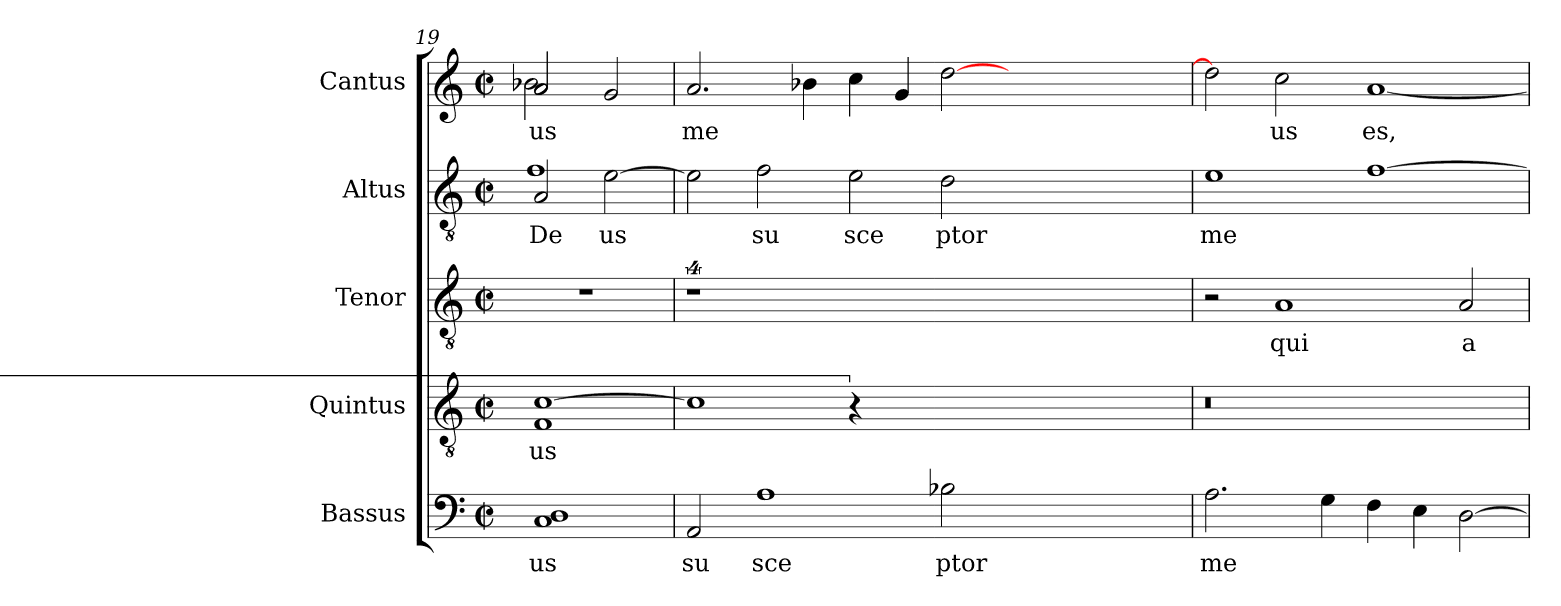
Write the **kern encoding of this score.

**kern	**text	**kern	**text	**kern	**text	**kern	**text	**kern	**text
*part5	*part5	*part4	*part4	*part3	*part3	*part2	*part2	*part1	*part1
*staff5	*staff5	*staff4	*staff4	*staff3	*staff3	*staff2	*staff2	*staff1	*staff1
*I"Bassus	*	*I"Quintus	*	*I"Tenor	*	*I"Altus	*	*I"Cantus	*
!!LO:PB:g=z
*clefF4	*	*clefGv2	*	*clefGv2	*	*clefGv2	*	*clefG2	*
*M2/2	*	*M2/2	*	*M2/2	*	*M2/2	*	*M2/2	*
*met(c|)	*	*met(c|)	*	*met(c|)	*	*met(c|)	*	*met(c|)	*
=19	=19	=19	=19	=19	=19	=19	=19	=19	=19
!	!LO:LY:b:cj	!	!LO:LY:b:cj	!	!	!	!LO:LY:b:cj	!	!
*	*	*	*	*	*	*^	*	*	*
!	!	!	!	!	!	!	!	!LO:LY:b:cj	!	!LO:LY:b
*	*	*	*	*	*	*	*	*	*^	*
!	!	!	!	!	!	!	!	!	!	!	!LO:LY:b:cj
*	*	*	*	*	*	*	*	*	*	*^	*
!	!	!	!	!	!	!	!	!	!	!	!	!LO:LY:b:cj
1D 1C	us	1F [>1c	-us	1r	.	2A/	1f	De	2a/	2b-X\	2a/	us
!	!	!	!	!	!	!	!	!LO:LY:b:cj	!	!	!	!
.	.	.	.	.	.	[>2e\	.	us	2g/	2ryy	2ryy	.
*	*	*	*	*	*	*v	*v	*	*	*	*	*
=20	=20	=20	=20	=20	=20	=20	=20	=20	=20	=20	=20
!	!LO:LY:b:cj	!	!	!	!	!	!	!	!	!	!LO:LY:b
*	*	*	*	*	*	*	*	*v	*v	*v	*
2AA/	su	1c]	.	4%9r	.	2e\]	.	2.a/	me
!	!LO:LY:b:cj	!	!	!	!	!	!LO:LY:b:cj	!	!
1A	sce	.	.	.	.	2f\	su	.	.
.	.	.	.	.	.	.	.	4b-\	.
!	!	!LO:N:vis=1	!	!	!	!	!LO:LY:b:cj	!	!
.	.	4%9r	.	.	.	2e\	sce	4cc\	.
.	.	.	.	.	.	.	.	4g/	.
!	!LO:LY:b:cj	!	!	!	!	!	!LO:LY:b:cj	!	!
2B-X\	ptor	.	.	.	.	2d\	ptor	[>2dd\	.
1ryy	.	.	.	.	.	1ryy	.	1ryy	.
.	.	.	.	1ryy	.	.	.	.	.
4ryy	.	.	.	.	.	4ryy	.	4ryy	.
=21	=21	=21	=21	=21	=21	=21	=21	=21	=21
!	!LO:LY:b	!	!	!	!	!	!LO:LY:b:cj	!	!
2.A\	me	0r	.	2r	.	1e	me	2dd\]	.
!	!	!	!	!	!LO:LY:b:cj	!	!	!	!LO:LY:b:cj
.	.	.	.	1A	qui	.	.	2cc\	us
4G\	.	.	.	.	.	.	.	.	.
!	!	!	!	!	!	!	!	!	!LO:LY:b:cj
4F\	.	.	.	.	.	[>1f	.	[<1a	es,
4E\	.	.	.	.	.	.	.	.	.
!	!	!	!	!	!LO:LY:b:cj	!	!	!	!
[>2D\	.	.	.	2A/	a	.	.	.	.
=	=	=	=	=	=	=	=	=	=
*-	*-	*-	*-	*-	*-	*-	*-	*-	*-
